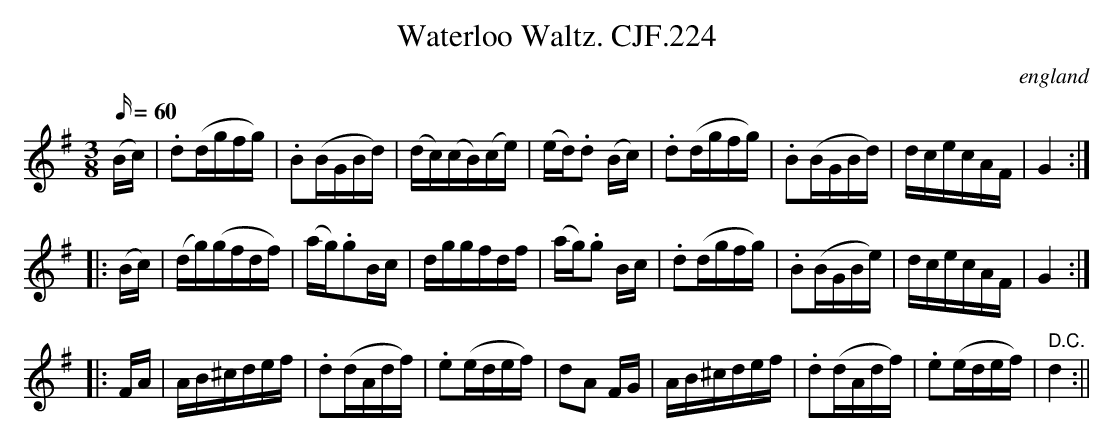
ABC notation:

X:1
T:Waterloo Waltz. CJF.224
O:england
M:3/8
L:1/16
Q:60
K:G
(Bc)|.d2(dgfg)|.B2(BGBd)|(dc)(cB)(ce)|(ed).d2 (Bc)|.d2(dgfg)|\
.B2(BGBd)|dcecAF|G4h:||:
(Bc)|(dg)(gfdf)|(ag).g2Bc|dggfdf|(ag).g2 Bc|.d2(dgfg)|\
.B2(BGBe)|dcecAF|G4:||:
FA|AB^cdef|.d2(dAdf)|.e2(edef)|d2A2 FG|AB^cdef|\
.d2(dAdf)|.e2(edef)|" D.C."d4:||
